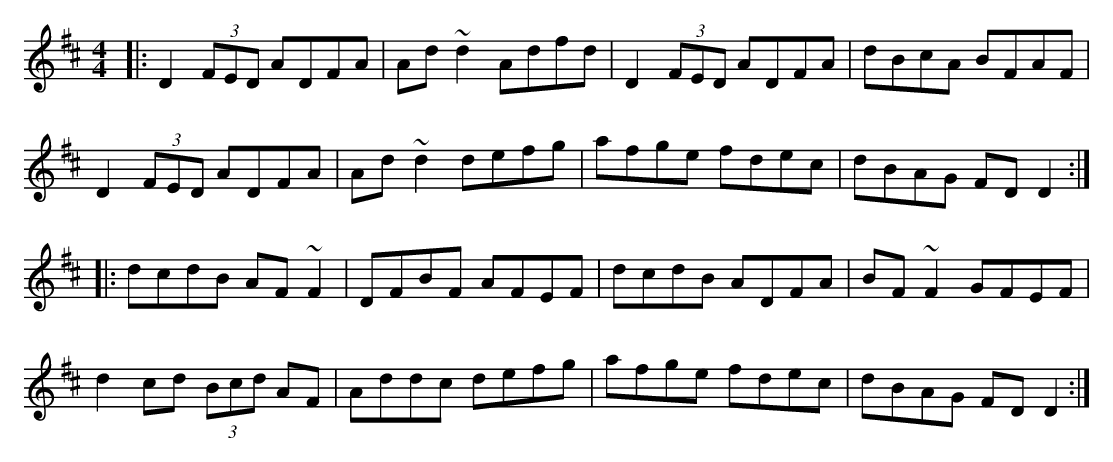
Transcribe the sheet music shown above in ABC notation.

X:1
M:4/4
K:D
|:D2 (3FED ADFA|Ad~d2 Adfd|D2 (3FED ADFA|dBcA BFAF|
D2 (3FED ADFA|Ad~d2 defg|afge fdec|dBAG FD D2:|
|:dcdB AF~F2|DFBF AFEF|dcdB ADFA|BF~F2 GFEF|
d2 cd (3Bcd AF|Addc defg|afge fdec|dBAG FD D2:|
